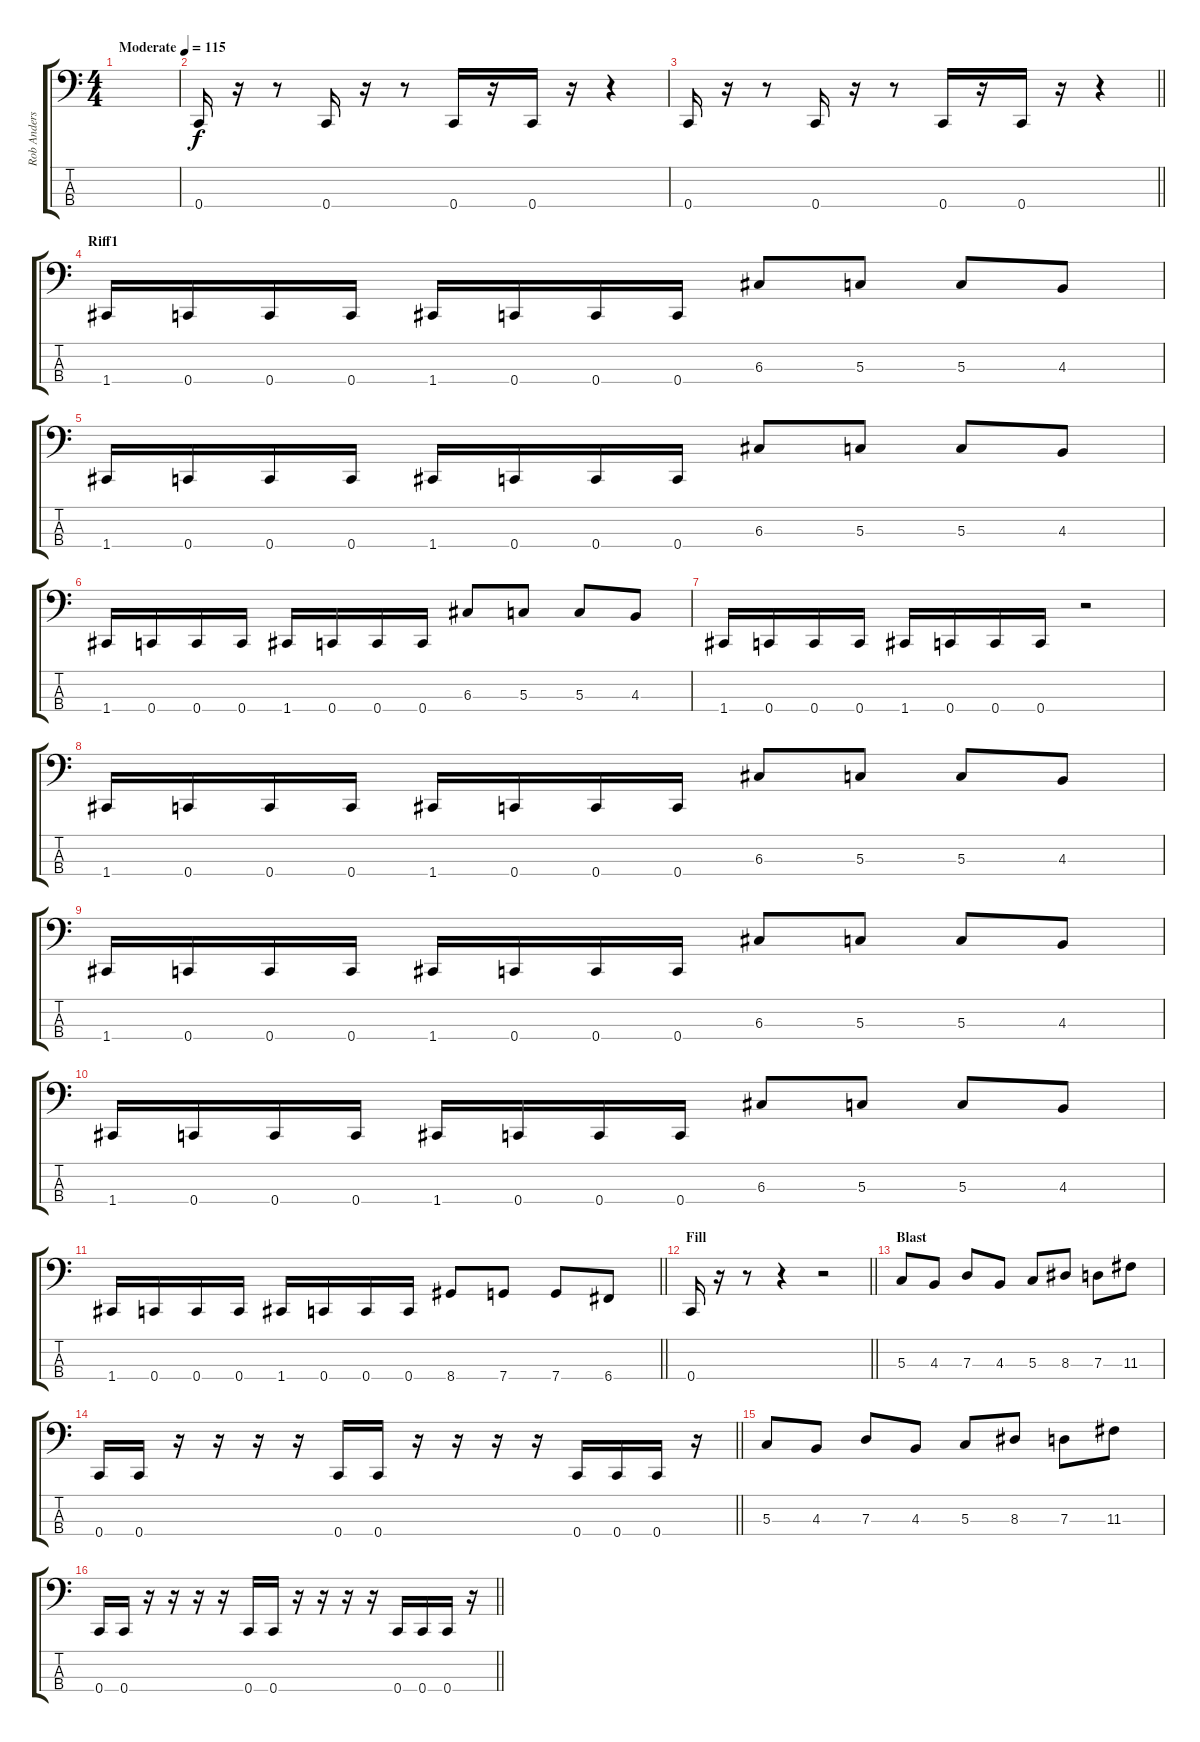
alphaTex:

\track ("Rob Anderson" "Rob Anders") {instrument electricbasspick}
\staff {score tabs}
\tuning (F2 C2 G1 C1) {hide}
\ts (4 4)
\tempo (115 "Moderate")
\clef f4
\ks c
|
0.4.16 r.16 r.8 0.4.16 r.16 r.8 0.4.16 r.16 0.4.16 r.16 r.4 |
\barLineRight lightlight
0.4.16 r.16 r.8 0.4.16 r.16 r.8 0.4.16 r.16 0.4.16 r.16 r.4 |
\section ("" "Riff1")
1.4.16 0.4.16 0.4.16 0.4.16 1.4.16 0.4.16 0.4.16 0.4.16 6.3.8 5.3.8 5.3.8 4.3.8 |
1.4.16 0.4.16 0.4.16 0.4.16 1.4.16 0.4.16 0.4.16 0.4.16 6.3.8 5.3.8 5.3.8 4.3.8 |
1.4.16 0.4.16 0.4.16 0.4.16 1.4.16 0.4.16 0.4.16 0.4.16 6.3.8 5.3.8 5.3.8 4.3.8 |
1.4.16 0.4.16 0.4.16 0.4.16 1.4.16 0.4.16 0.4.16 0.4.16 r.2 |
1.4.16 0.4.16 0.4.16 0.4.16 1.4.16 0.4.16 0.4.16 0.4.16 6.3.8 5.3.8 5.3.8 4.3.8 |
1.4.16 0.4.16 0.4.16 0.4.16 1.4.16 0.4.16 0.4.16 0.4.16 6.3.8 5.3.8 5.3.8 4.3.8 |
1.4.16 0.4.16 0.4.16 0.4.16 1.4.16 0.4.16 0.4.16 0.4.16 6.3.8 5.3.8 5.3.8 4.3.8 |
\barLineRight lightlight
1.4.16 0.4.16 0.4.16 0.4.16 1.4.16 0.4.16 0.4.16 0.4.16 8.4.8 7.4.8 7.4.8 6.4.8 |
\section ("" "Fill")
\barLineRight lightlight
0.4.16 r.16 r.8 r.4 r.2 |
\section ("" "Blast")
5.3.8 4.3.8 7.3.8 4.3.8 5.3.8 8.3.8 7.3.8 11.3.8 |
\barLineRight lightlight
0.4.16 0.4.16 r.16 r.16 r.16 r.16 0.4.16 0.4.16 r.16 r.16 r.16 r.16 0.4.16 0.4.16 0.4.16 r.16 |
5.3.8 4.3.8 7.3.8 4.3.8 5.3.8 8.3.8 7.3.8 11.3.8 |
\barLineRight lightlight
0.4.16 0.4.16 r.16 r.16 r.16 r.16 0.4.16 0.4.16 r.16 r.16 r.16 r.16 0.4.16 0.4.16 0.4.16 r.16
